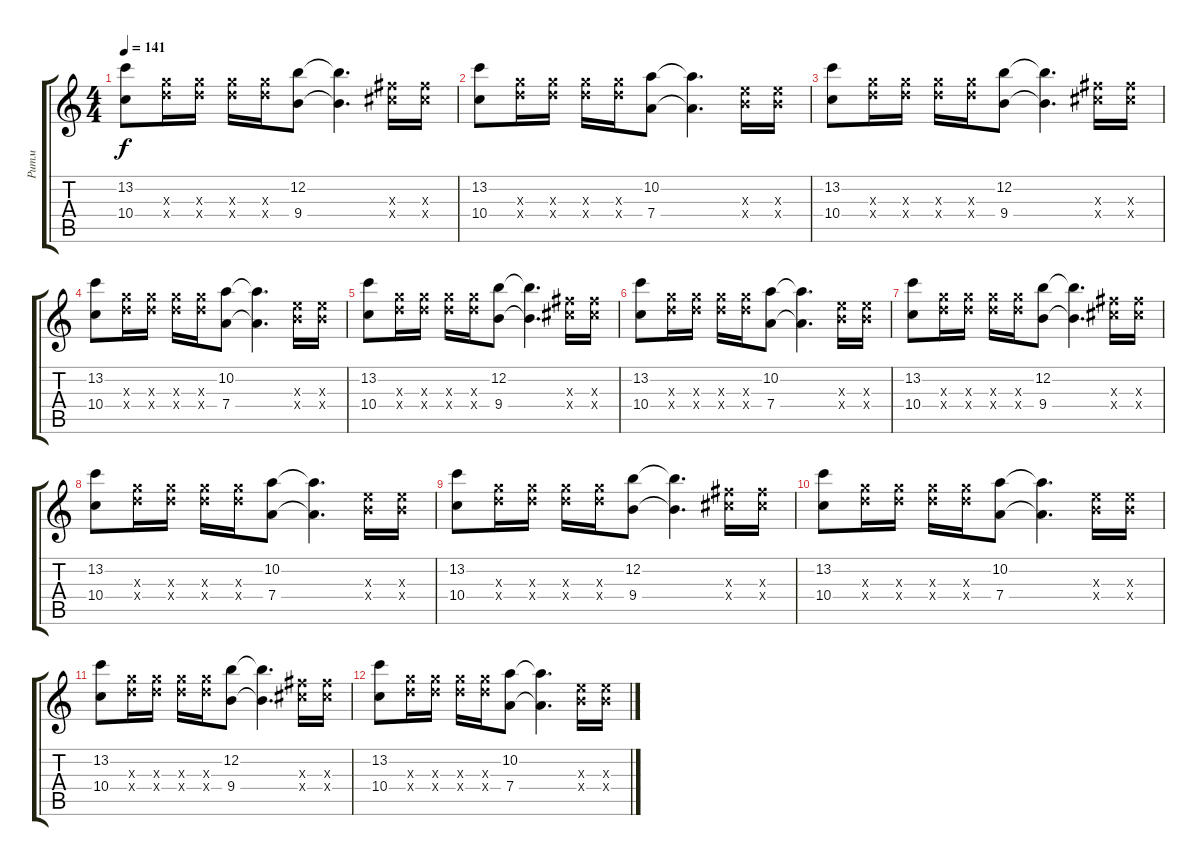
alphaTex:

\track ("Ритм" "Ритм") {instrument distortionguitar}
\staff {score tabs}
\tuning (E4 B3 G3 D3 A2 E2) {hide}
\ts (4 4)
\tempo 141
\clef g2
\ks c
(13.2 10.4).8{dy f} (12.3{x} 12.4{x}).16 (12.3{x} 12.4{x}).16 (12.3{x} 12.4{x}).16 (12.3{x} 12.4{x}).16 (12.2 9.4).8 (12.2{t} 9.4{t}).4{d} (11.3{x} 11.4{x}).16 (11.3{x} 11.4{x}).16 |
(13.2 10.4).8 (12.3{x} 12.4{x}).16 (12.3{x} 12.4{x}).16 (12.3{x} 12.4{x}).16 (12.3{x} 12.4{x}).16 (10.2 7.4).8 (10.2{t} 7.4{t}).4{d} (9.3{x} 9.4{x}).16 (9.3{x} 9.4{x}).16 |
(13.2 10.4).8 (12.3{x} 12.4{x}).16 (12.3{x} 12.4{x}).16 (12.3{x} 12.4{x}).16 (12.3{x} 12.4{x}).16 (12.2 9.4).8 (12.2{t} 9.4{t}).4{d} (11.3{x} 11.4{x}).16 (11.3{x} 11.4{x}).16 |
(13.2 10.4).8 (12.3{x} 12.4{x}).16 (12.3{x} 12.4{x}).16 (12.3{x} 12.4{x}).16 (12.3{x} 12.4{x}).16 (10.2 7.4).8 (10.2{t} 7.4{t}).4{d} (9.3{x} 9.4{x}).16 (9.3{x} 9.4{x}).16 |
(13.2 10.4).8 (12.3{x} 12.4{x}).16 (12.3{x} 12.4{x}).16 (12.3{x} 12.4{x}).16 (12.3{x} 12.4{x}).16 (12.2 9.4).8 (12.2{t} 9.4{t}).4{d} (11.3{x} 11.4{x}).16 (11.3{x} 11.4{x}).16 |
(13.2 10.4).8 (12.3{x} 12.4{x}).16 (12.3{x} 12.4{x}).16 (12.3{x} 12.4{x}).16 (12.3{x} 12.4{x}).16 (10.2 7.4).8 (10.2{t} 7.4{t}).4{d} (9.3{x} 9.4{x}).16 (9.3{x} 9.4{x}).16 |
(13.2 10.4).8 (12.3{x} 12.4{x}).16 (12.3{x} 12.4{x}).16 (12.3{x} 12.4{x}).16 (12.3{x} 12.4{x}).16 (12.2 9.4).8 (12.2{t} 9.4{t}).4{d} (11.3{x} 11.4{x}).16 (11.3{x} 11.4{x}).16 |
(13.2 10.4).8 (12.3{x} 12.4{x}).16 (12.3{x} 12.4{x}).16 (12.3{x} 12.4{x}).16 (12.3{x} 12.4{x}).16 (10.2 7.4).8 (10.2{t} 7.4{t}).4{d} (9.3{x} 9.4{x}).16 (9.3{x} 9.4{x}).16 |
(13.2 10.4).8 (12.3{x} 12.4{x}).16 (12.3{x} 12.4{x}).16 (12.3{x} 12.4{x}).16 (12.3{x} 12.4{x}).16 (12.2 9.4).8 (12.2{t} 9.4{t}).4{d} (11.3{x} 11.4{x}).16 (11.3{x} 11.4{x}).16 |
(13.2 10.4).8 (12.3{x} 12.4{x}).16 (12.3{x} 12.4{x}).16 (12.3{x} 12.4{x}).16 (12.3{x} 12.4{x}).16 (10.2 7.4).8 (10.2{t} 7.4{t}).4{d} (9.3{x} 9.4{x}).16 (9.3{x} 9.4{x}).16 |
(13.2 10.4).8 (12.3{x} 12.4{x}).16 (12.3{x} 12.4{x}).16 (12.3{x} 12.4{x}).16 (12.3{x} 12.4{x}).16 (12.2 9.4).8 (12.2{t} 9.4{t}).4{d} (11.3{x} 11.4{x}).16 (11.3{x} 11.4{x}).16 |
(13.2 10.4).8 (12.3{x} 12.4{x}).16 (12.3{x} 12.4{x}).16 (12.3{x} 12.4{x}).16 (12.3{x} 12.4{x}).16 (10.2 7.4).8 (10.2{t} 7.4{t}).4{d} (9.3{x} 9.4{x}).16 (9.3{x} 9.4{x}).16
